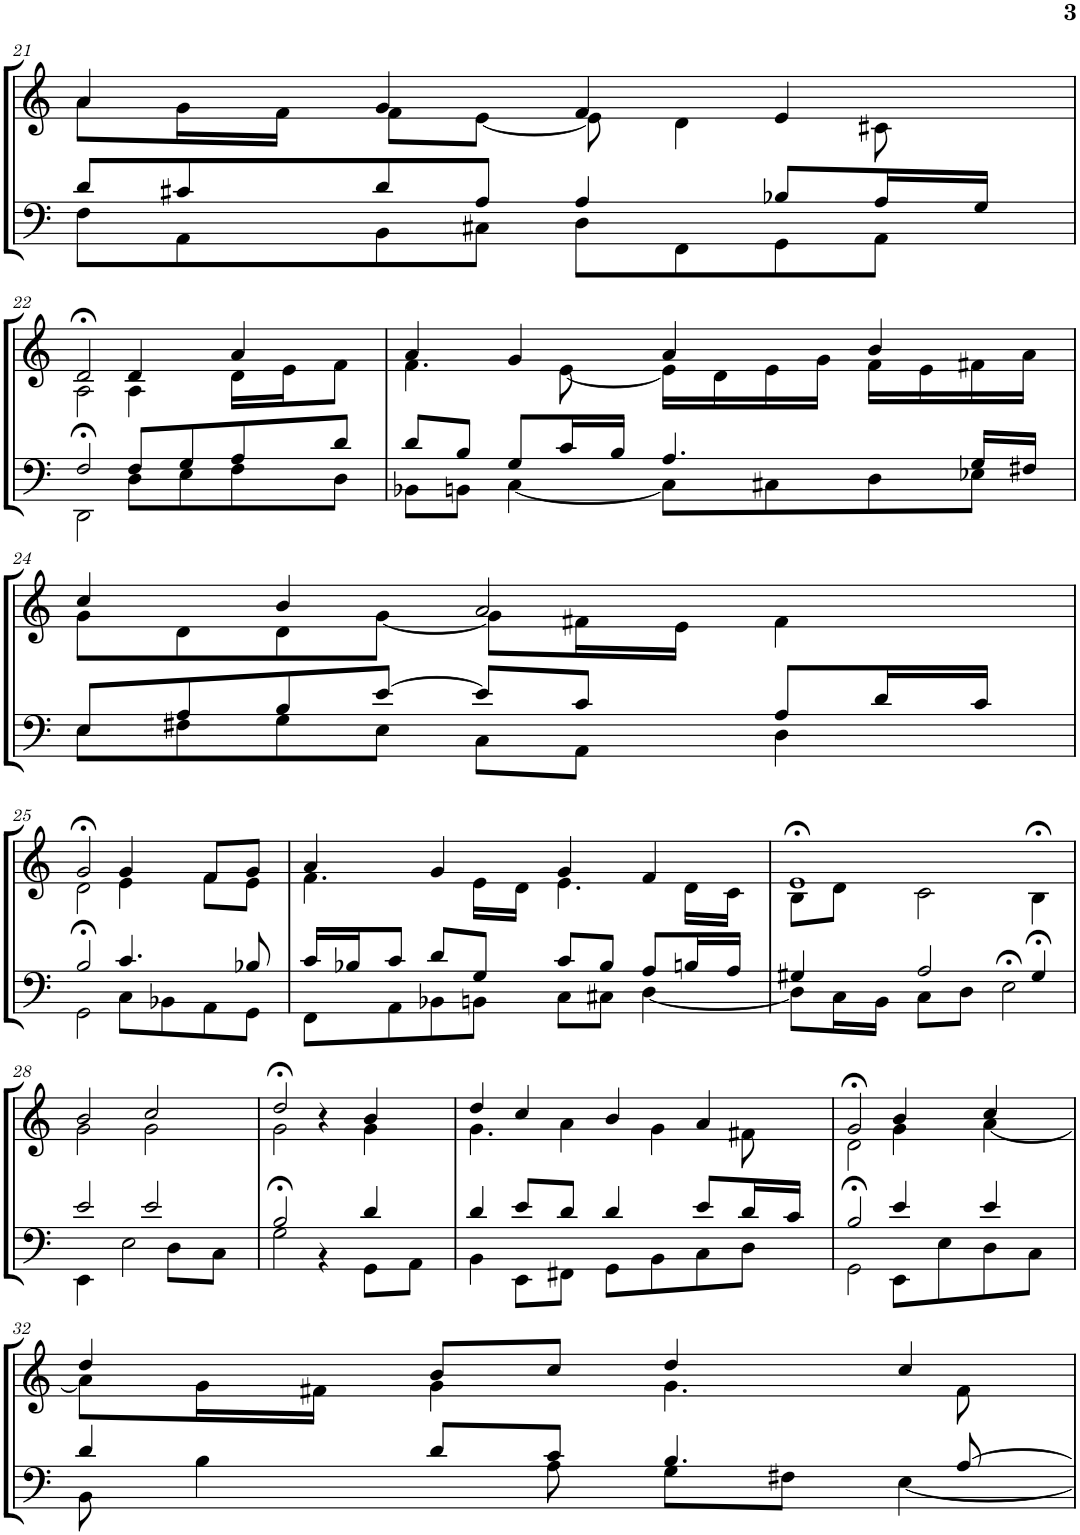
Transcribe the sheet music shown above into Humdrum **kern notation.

**kern	**kern
*part2	*part1
*staff2	*staff1
*I"Tenor/Baß	*I"Sopran/Alt
!!LO:PB:g=z
*clefF4	*clefG2
*k[]	*k[]
*M4/4	*M4/4
=21	=21
*^	*^
8d/L	8F\L	4a/	8a\L
8c#X/	8AA\	.	16g\L
.	.	.	16f\JJ
8d/	8BB\	4g/	8f\L
8A/J	8C#X\J	.	[8e\J
4A/	8D\L	4f/	8e\]
.	8FF\	.	4d\
8B-X/L	8GG\	4e/	.
16A/L	8AA\J	.	8c#X\
16G/JJ	.	.	.
!!LO:LB:g=z	!!
=22	=22	=22	=22
2F/	2DD>\	2d>/	2A\
8F/L	8D\L	4d/	4A\
8G/	8E\	.	.
8A/	8F\	4a/	16d\LL
.	.	.	16e\J
8d/J	8D\J	.	8f\J
=23	=23	=23	=23
8d/L	8BB-X\L	4a/	4.f\
8B/J	8BBn\J	.	.
8G/L	[4C\	4g/	.
16c/L	.	.	[8e\
16B/JJ	.	.	.
4.A/	8C\L]	4a/	16e\LL]
.	.	.	16d\
.	8C#X\	.	16e\
.	.	.	16g\JJ
.	8D\	4b/	16f\LL
.	.	.	16e\
16G/LL	8E-X\J	.	16f#X\
16F#X/JJ	.	.	16a\JJ
!!LO:LB:g=z	!!
=24	=24	=24	=24
8E/L	8E\L	4cc/	8g\L
8A/	8F#X\	.	8d\
8B/	8G\	4b/	8d\
[8e/J	8E\J	.	[8g\J
8e/L]	8C\L	2a/	8g\L]
8c/J	8AA\J	.	16f#X\L
.	.	.	16e\JJ
8A/L	4D\	.	4f#\
16d/L	.	.	.
16c/JJ	.	.	.
!!LO:LB:g=z	!!
=25	=25	=25	=25
2B/	2GG>\	2g>/	2d\
4.c/	8C\L	4g/	4e\
.	8BB-X\	.	.
.	8AA\	8f/L	8f\L
8B-X/	8GG\J	8g/J	8e\J
=26	=26	=26	=26
16c/LL	8FF\L	4a/	4.f\
16B-X/J	.	.	.
8c/J	8AA\	.	.
8d/L	8BB-X\	4g/	.
8G/J	8BBn\J	.	16e\LL
.	.	.	16d\JJ
8c/L	8C\L	4g/	4.e\
8B-/J	8C#X\J	.	.
8A/L	[4D\	4f/	.
16Bn/L	.	.	16d\LL
16A/JJ	.	.	16c\JJ
=27	=27	=27	=27
4G#X/	8D\L]	1e>	8B\L
.	16C\L	.	8d\J
.	16BB\JJ	.	.
2A/	8C\L	.	2c\
.	8D\J	.	.
.	2E>\	.	.
4G#>/	.	.	4B>\
!!LO:LB:g=z	!!
=28	=28	=28	=28
2e/	4EE\	2b/	2g\
.	2E\	.	.
2e/	.	2cc/	2g\
.	8D\L	.	.
.	8C\J	.	.
=29	=29	=29	=29
2B/	2G>\	2dd>/	2g\
4ryy	4r	4r	4ryy
4d/	8GG\L	4b/	4g\
.	8AA\J	.	.
=30	=30	=30	=30
4d/	4BB\	4dd/	4.g\
8e/L	8EE\L	4cc/	.
8d/J	8FF#X\J	.	4a\
4d/	8GG\L	4b/	.
.	8BB\	.	4g\
8e/L	8C\	4a/	.
16d/L	8D\J	.	8f#X\
16c/JJ	.	.	.
=31	=31	=31	=31
2B/	2GG>\	2g>/	2d\
4e/	8EE\L	4b/	4g\
.	8E\	.	.
4e/	8D\	4cc/	[4a\
.	8C\J	.	.
!!LO:LB:g=z	!!
=32	=32	=32	=32
4d/	8BB\	4dd/	8a\L]
.	4B\	.	16g\L
.	.	.	16f#X\JJ
8d/L	.	8b/L	4g\
8c/J	8A\	8cc/J	.
4.B/	8G\L	4dd/	4.g\
.	8F#X\J	.	.
.	[4E\	4cc/	.
[8A/	.	.	8f#\
*v	*v	*	*
*	*v	*v
=	=
*-	*-
